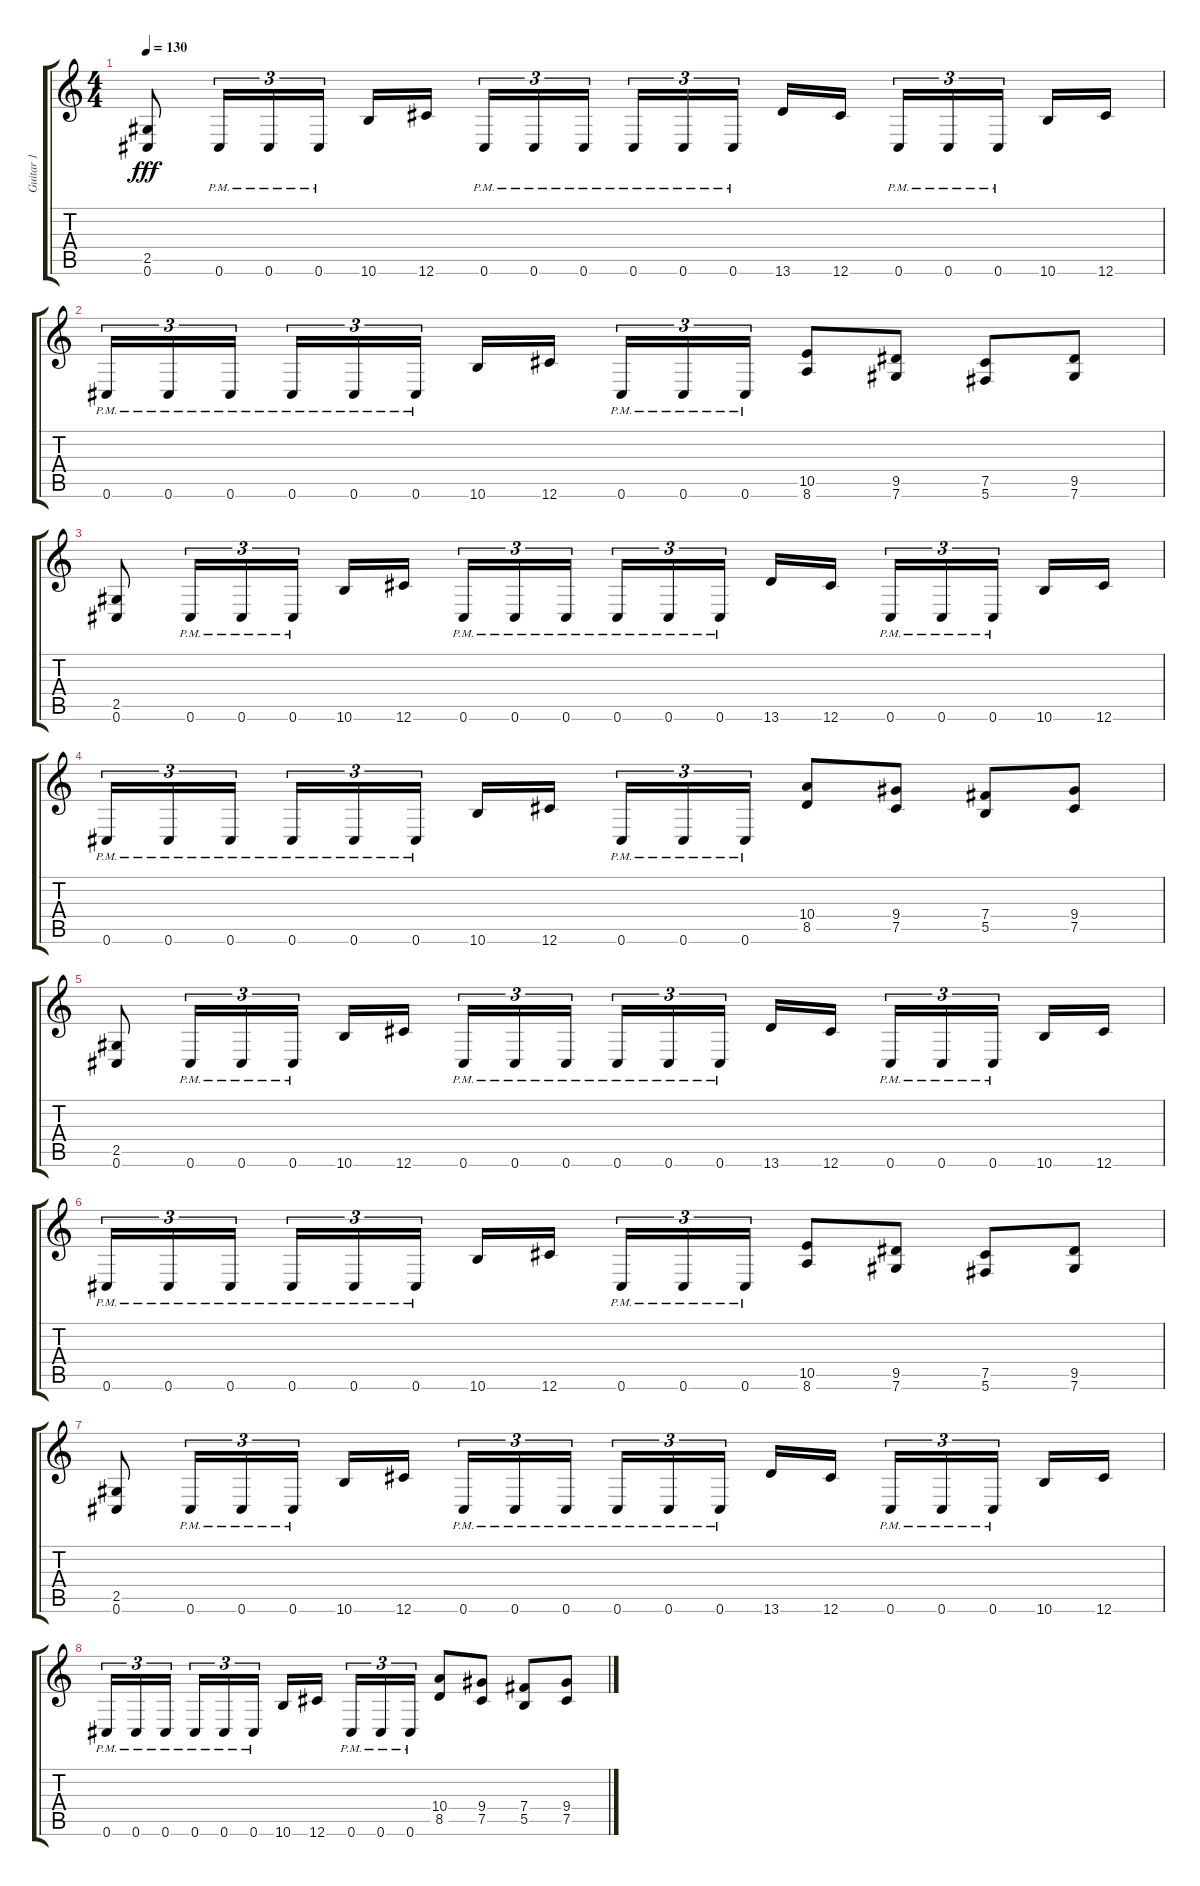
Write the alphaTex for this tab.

\track ("Guitar 1" "Guitar 1") {instrument distortionguitar}
\staff {score tabs}
\tuning (Db4 Ab3 E3 B2 Gb2 Db2) {hide}
\ts (4 4)
\tempo 130
\clef g2
\ks c
(2.5 0.6).8{dy fff} 0.6{pm}.16{tu (3 2)} 0.6{pm}.16{tu (3 2)} 0.6{pm}.16{tu (3 2)} 10.6.16 12.6.16{beam splitsecondary} 0.6{pm}.16{tu (3 2)} 0.6{pm}.16{tu (3 2)} 0.6{pm}.16{tu (3 2)} 0.6{pm}.16{tu (3 2)} 0.6{pm}.16{tu (3 2)} 0.6{pm}.16{tu (3 2) beam splitsecondary} 13.6.16 12.6.16 0.6{pm}.16{tu (3 2)} 0.6{pm}.16{tu (3 2)} 0.6{pm}.16{tu (3 2) beam splitsecondary} 10.6.16 12.6.16 |
0.6{pm}.16{tu (3 2)} 0.6{pm}.16{tu (3 2)} 0.6{pm}.16{tu (3 2) beam splitsecondary} 0.6{pm}.16{tu (3 2)} 0.6{pm}.16{tu (3 2)} 0.6{pm}.16{tu (3 2)} 10.6.16 12.6.16{beam splitsecondary} 0.6{pm}.16{tu (3 2)} 0.6{pm}.16{tu (3 2)} 0.6{pm}.16{tu (3 2)} (10.5 8.6).8 (9.5 7.6).8 (7.5 5.6).8 (9.5 7.6).8 |
(2.5 0.6).8 0.6{pm}.16{tu (3 2)} 0.6{pm}.16{tu (3 2)} 0.6{pm}.16{tu (3 2)} 10.6.16 12.6.16{beam splitsecondary} 0.6{pm}.16{tu (3 2)} 0.6{pm}.16{tu (3 2)} 0.6{pm}.16{tu (3 2)} 0.6{pm}.16{tu (3 2)} 0.6{pm}.16{tu (3 2)} 0.6{pm}.16{tu (3 2) beam splitsecondary} 13.6.16 12.6.16 0.6{pm}.16{tu (3 2)} 0.6{pm}.16{tu (3 2)} 0.6{pm}.16{tu (3 2) beam splitsecondary} 10.6.16 12.6.16 |
0.6{pm}.16{tu (3 2)} 0.6{pm}.16{tu (3 2)} 0.6{pm}.16{tu (3 2) beam splitsecondary} 0.6{pm}.16{tu (3 2)} 0.6{pm}.16{tu (3 2)} 0.6{pm}.16{tu (3 2)} 10.6.16 12.6.16{beam splitsecondary} 0.6{pm}.16{tu (3 2)} 0.6{pm}.16{tu (3 2)} 0.6{pm}.16{tu (3 2)} (10.4 8.5).8 (9.4 7.5).8 (7.4 5.5).8 (9.4 7.5).8 |
(2.5 0.6).8 0.6{pm}.16{tu (3 2)} 0.6{pm}.16{tu (3 2)} 0.6{pm}.16{tu (3 2)} 10.6.16 12.6.16{beam splitsecondary} 0.6{pm}.16{tu (3 2)} 0.6{pm}.16{tu (3 2)} 0.6{pm}.16{tu (3 2)} 0.6{pm}.16{tu (3 2)} 0.6{pm}.16{tu (3 2)} 0.6{pm}.16{tu (3 2) beam splitsecondary} 13.6.16 12.6.16 0.6{pm}.16{tu (3 2)} 0.6{pm}.16{tu (3 2)} 0.6{pm}.16{tu (3 2) beam splitsecondary} 10.6.16 12.6.16 |
0.6{pm}.16{tu (3 2)} 0.6{pm}.16{tu (3 2)} 0.6{pm}.16{tu (3 2) beam splitsecondary} 0.6{pm}.16{tu (3 2)} 0.6{pm}.16{tu (3 2)} 0.6{pm}.16{tu (3 2)} 10.6.16 12.6.16{beam splitsecondary} 0.6{pm}.16{tu (3 2)} 0.6{pm}.16{tu (3 2)} 0.6{pm}.16{tu (3 2)} (10.5 8.6).8 (9.5 7.6).8 (7.5 5.6).8 (9.5 7.6).8 |
(2.5 0.6).8 0.6{pm}.16{tu (3 2)} 0.6{pm}.16{tu (3 2)} 0.6{pm}.16{tu (3 2)} 10.6.16 12.6.16{beam splitsecondary} 0.6{pm}.16{tu (3 2)} 0.6{pm}.16{tu (3 2)} 0.6{pm}.16{tu (3 2)} 0.6{pm}.16{tu (3 2)} 0.6{pm}.16{tu (3 2)} 0.6{pm}.16{tu (3 2) beam splitsecondary} 13.6.16 12.6.16 0.6{pm}.16{tu (3 2)} 0.6{pm}.16{tu (3 2)} 0.6{pm}.16{tu (3 2) beam splitsecondary} 10.6.16 12.6.16 |
0.6{pm}.16{tu (3 2)} 0.6{pm}.16{tu (3 2)} 0.6{pm}.16{tu (3 2) beam splitsecondary} 0.6{pm}.16{tu (3 2)} 0.6{pm}.16{tu (3 2)} 0.6{pm}.16{tu (3 2)} 10.6.16 12.6.16{beam splitsecondary} 0.6{pm}.16{tu (3 2)} 0.6{pm}.16{tu (3 2)} 0.6{pm}.16{tu (3 2)} (10.4 8.5).8 (9.4 7.5).8 (7.4 5.5).8 (9.4 7.5).8
